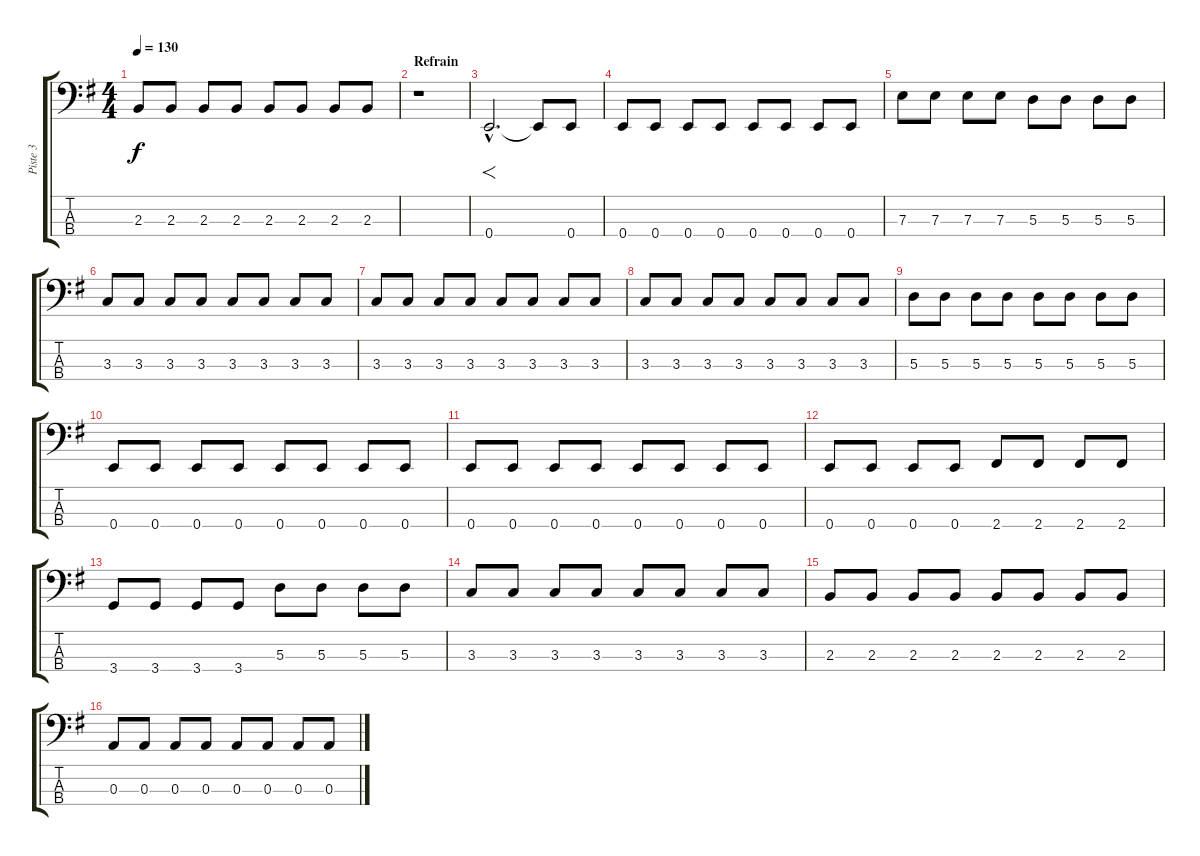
\track ("Piste 3" "Piste 3") {instrument electricbassfinger}
\staff {score tabs}
\tuning (G2 D2 A1 E1) {hide}
\ts (4 4)
\tempo 130
\clef f4
\ks eminor
2.3.8{dy f} 2.3.8 2.3.8 2.3.8 2.3.8 2.3.8 2.3.8 2.3.8 |
\section ("" "Refrain")
r.1 |
0.4{hac}.2{f d} 0.4{t}.8 0.4.8 |
0.4.8 0.4.8 0.4.8 0.4.8 0.4.8 0.4.8 0.4.8 0.4.8 |
7.3.8 7.3.8 7.3.8 7.3.8 5.3.8 5.3.8 5.3.8 5.3.8 |
3.3.8 3.3.8 3.3.8 3.3.8 3.3.8 3.3.8 3.3.8 3.3.8 |
3.3.8 3.3.8 3.3.8 3.3.8 3.3.8 3.3.8 3.3.8 3.3.8 |
3.3.8 3.3.8 3.3.8 3.3.8 3.3.8 3.3.8 3.3.8 3.3.8 |
5.3.8 5.3.8 5.3.8 5.3.8 5.3.8 5.3.8 5.3.8 5.3.8 |
0.4.8 0.4.8 0.4.8 0.4.8 0.4.8 0.4.8 0.4.8 0.4.8 |
0.4.8 0.4.8 0.4.8 0.4.8 0.4.8 0.4.8 0.4.8 0.4.8 |
0.4.8 0.4.8 0.4.8 0.4.8 2.4.8 2.4.8 2.4.8 2.4.8 |
3.4.8 3.4.8 3.4.8 3.4.8 5.3.8 5.3.8 5.3.8 5.3.8 |
3.3.8 3.3.8 3.3.8 3.3.8 3.3.8 3.3.8 3.3.8 3.3.8 |
2.3.8 2.3.8 2.3.8 2.3.8 2.3.8 2.3.8 2.3.8 2.3.8 |
0.3.8 0.3.8 0.3.8 0.3.8 0.3.8 0.3.8 0.3.8 0.3.8
